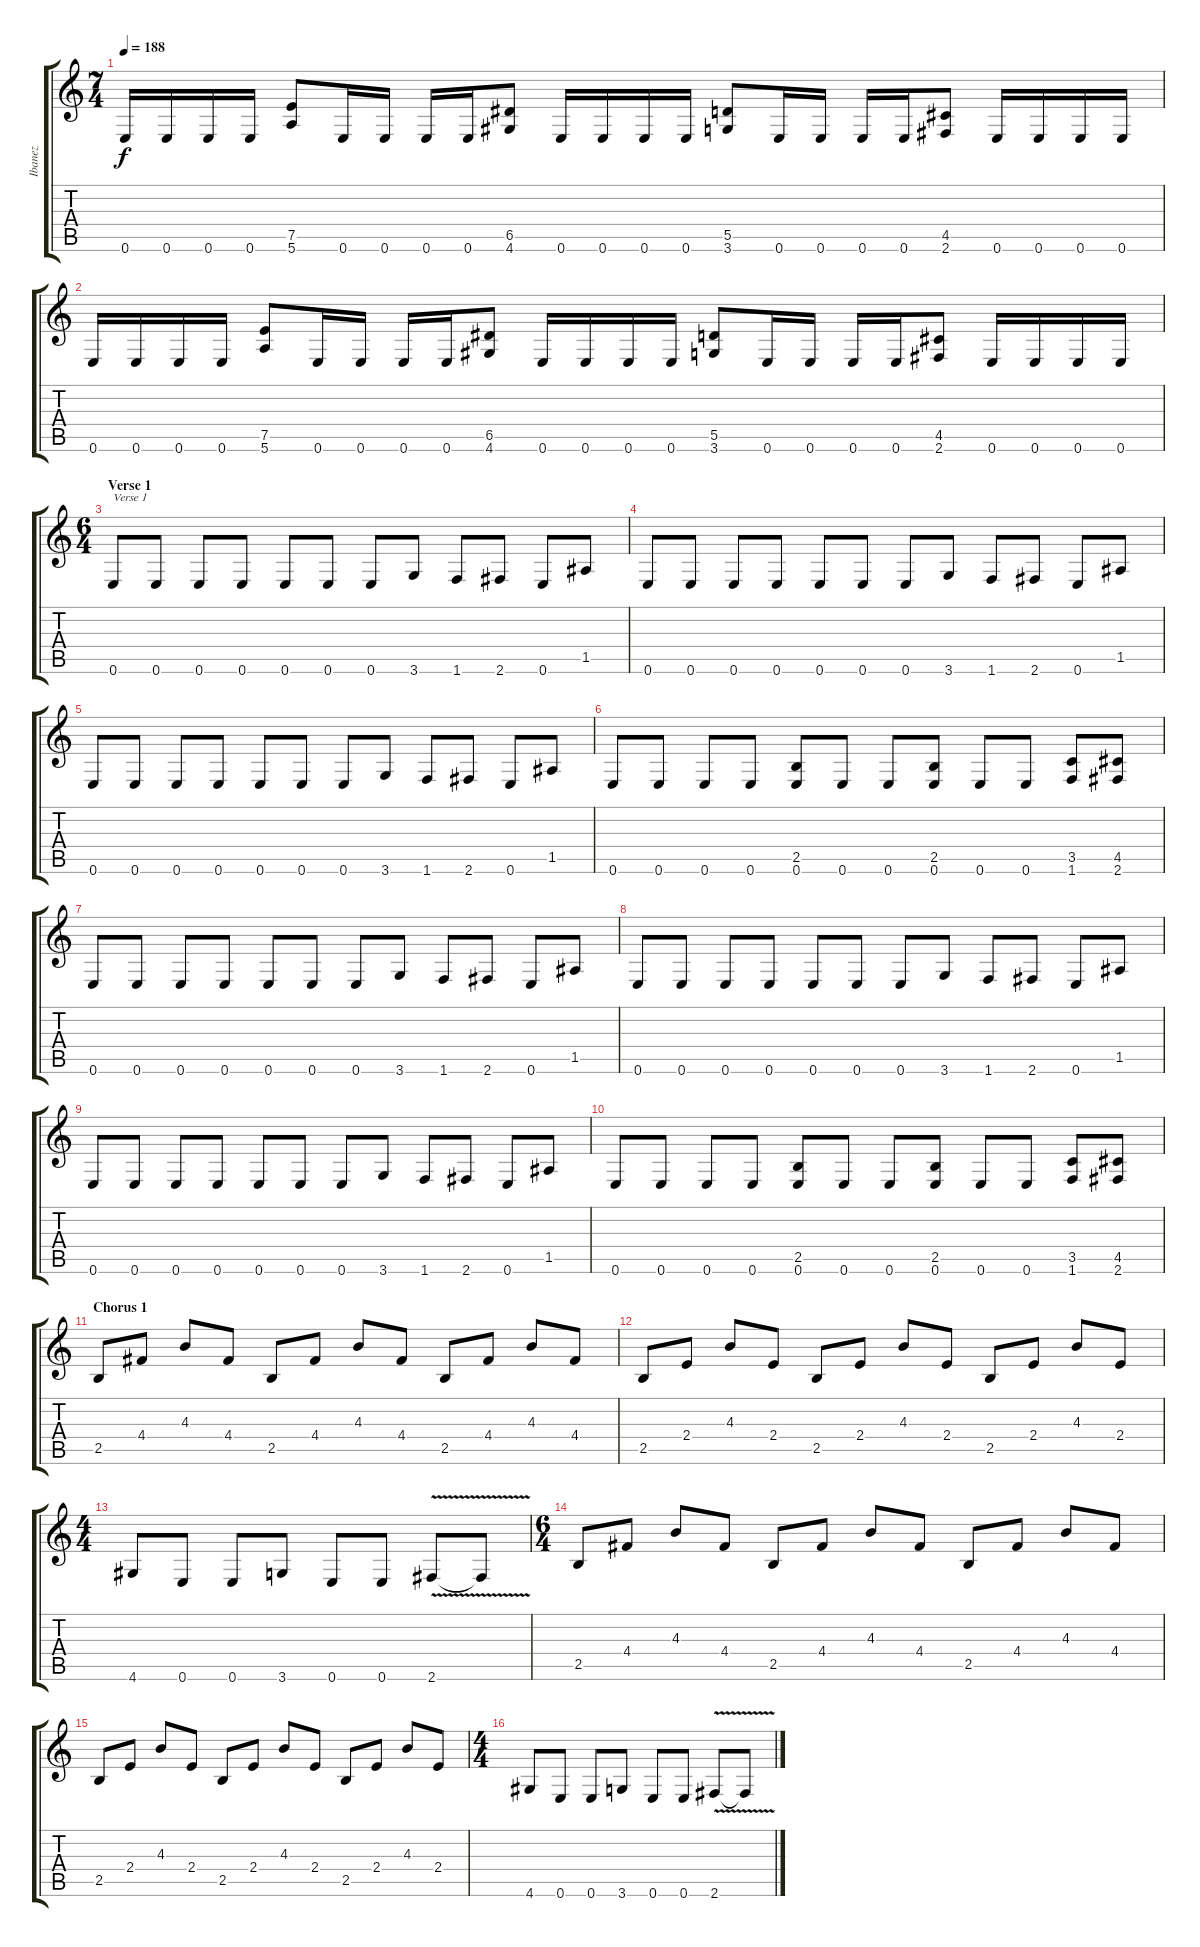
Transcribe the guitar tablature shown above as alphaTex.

\track ("Ibanez" "Ibanez") {instrument distortionguitar}
\staff {score tabs}
\tuning (E4 B3 G3 D3 A2 E2) {hide}
\ts (7 4)
\tempo 188
\clef g2
\ks c
0.6.16{dy f} 0.6.16 0.6.16 0.6.16 (7.5 5.6).8 0.6.16 0.6.16 0.6.16 0.6.16 (6.5 4.6).8 0.6.16 0.6.16 0.6.16 0.6.16 (5.5 3.6).8 0.6.16 0.6.16 0.6.16 0.6.16 (4.5 2.6).8 0.6.16 0.6.16 0.6.16 0.6.16 |
0.6.16 0.6.16 0.6.16 0.6.16 (7.5 5.6).8 0.6.16 0.6.16 0.6.16 0.6.16 (6.5 4.6).8 0.6.16 0.6.16 0.6.16 0.6.16 (5.5 3.6).8 0.6.16 0.6.16 0.6.16 0.6.16 (4.5 2.6).8 0.6.16 0.6.16 0.6.16 0.6.16 |
\ts (6 4)
\section ("" "Verse 1")
0.6.8{txt "Verse 1"} 0.6.8 0.6.8 0.6.8 0.6.8 0.6.8 0.6.8 3.6.8 1.6.8 2.6.8 0.6.8 1.5.8 |
0.6.8 0.6.8 0.6.8 0.6.8 0.6.8 0.6.8 0.6.8 3.6.8 1.6.8 2.6.8 0.6.8 1.5.8 |
0.6.8 0.6.8 0.6.8 0.6.8 0.6.8 0.6.8 0.6.8 3.6.8 1.6.8 2.6.8 0.6.8 1.5.8 |
0.6.8 0.6.8 0.6.8 0.6.8 (2.5 0.6).8 0.6.8 0.6.8 (2.5 0.6).8 0.6.8 0.6.8 (3.5 1.6).8 (4.5 2.6).8 |
0.6.8 0.6.8 0.6.8 0.6.8 0.6.8 0.6.8 0.6.8 3.6.8 1.6.8 2.6.8 0.6.8 1.5.8 |
0.6.8 0.6.8 0.6.8 0.6.8 0.6.8 0.6.8 0.6.8 3.6.8 1.6.8 2.6.8 0.6.8 1.5.8 |
0.6.8 0.6.8 0.6.8 0.6.8 0.6.8 0.6.8 0.6.8 3.6.8 1.6.8 2.6.8 0.6.8 1.5.8 |
0.6.8 0.6.8 0.6.8 0.6.8 (2.5 0.6).8 0.6.8 0.6.8 (2.5 0.6).8 0.6.8 0.6.8 (3.5 1.6).8 (4.5 2.6).8 |
\section ("" "Chorus 1")
2.5.8 4.4.8 4.3.8 4.4.8 2.5.8 4.4.8 4.3.8 4.4.8 2.5.8 4.4.8 4.3.8 4.4.8 |
2.5.8 2.4.8 4.3.8 2.4.8 2.5.8 2.4.8 4.3.8 2.4.8 2.5.8 2.4.8 4.3.8 2.4.8 |
\ts (4 4)
4.6.8 0.6.8 0.6.8 3.6.8 0.6.8 0.6.8 2.6{v}.8 2.6{t}.8 |
\ts (6 4)
2.5.8 4.4.8 4.3.8 4.4.8 2.5.8 4.4.8 4.3.8 4.4.8 2.5.8 4.4.8 4.3.8 4.4.8 |
2.5.8 2.4.8 4.3.8 2.4.8 2.5.8 2.4.8 4.3.8 2.4.8 2.5.8 2.4.8 4.3.8 2.4.8 |
\ts (4 4)
4.6.8 0.6.8 0.6.8 3.6.8 0.6.8 0.6.8 2.6{v}.8 2.6{t}.8
